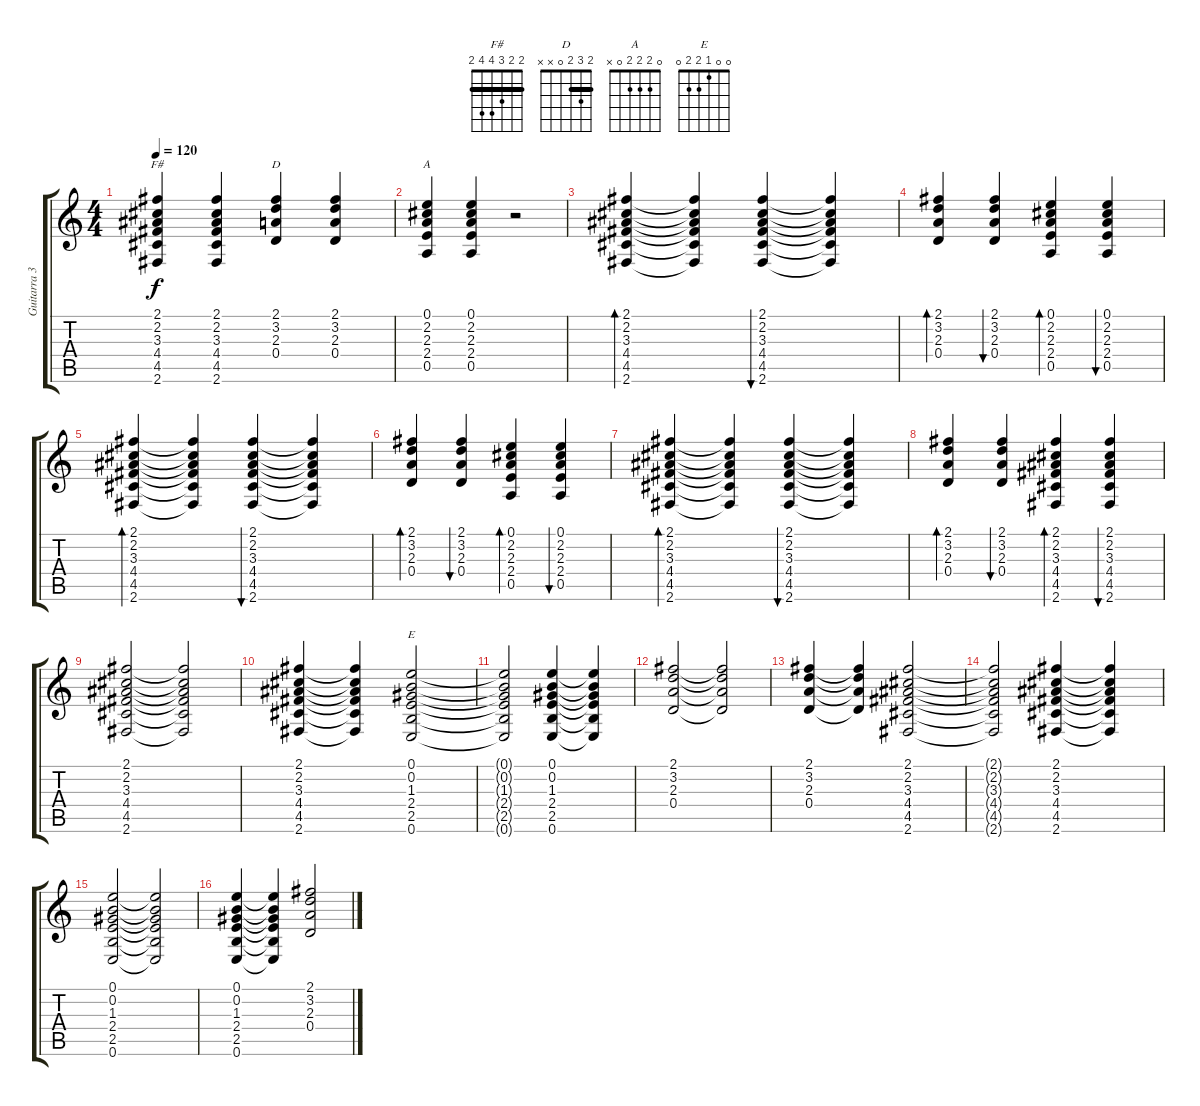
\track ("Guitarra 3" "Guitarra 3") {instrument distortionguitar}
\staff {score tabs}
\tuning (E4 B3 G3 D3 A2 E2) {hide}
\chord ("F#" 2 2 3 4 4 2) {barre 2}
\chord ("D" 2 3 2 0 x x) {barre 2}
\chord ("A" 0 2 2 2 0 x)
\chord ("E" 0 0 1 2 2 0)
\ts (4 4)
\tempo 120
\clef g2
\ks c
(2.1 2.2 3.3 4.4 4.5 2.6).4{ch "F#" dy f} (2.1 2.2 3.3 4.4 4.5 2.6).4 (2.1 3.2 2.3 0.4).4{ch "D"} (2.1 3.2 2.3 0.4).4 |
(0.1 2.2 2.3 2.4 0.5).4{ch "A"} (0.1 2.2 2.3 2.4 0.5).4 r.2 |
(2.1 2.2 3.3 4.4 4.5 2.6).4{bd 60} (2.1{t} 2.2{t} 3.3{t} 4.4{t} 4.5{t} 2.6{t}).4 (2.1 2.2 3.3 4.4 4.5 2.6).4{bu 60} (2.1{t} 2.2{t} 3.3{t} 4.4{t} 4.5{t} 2.6{t}).4 |
(2.1 3.2 2.3 0.4).4{bd 60} (2.1 3.2 2.3 0.4).4{bu 60} (0.1 2.2 2.3 2.4 0.5).4{bd 60} (0.1 2.2 2.3 2.4 0.5).4{bu 60} |
(2.1 2.2 3.3 4.4 4.5 2.6).4{bd 60} (2.1{t} 2.2{t} 3.3{t} 4.4{t} 4.5{t} 2.6{t}).4 (2.1 2.2 3.3 4.4 4.5 2.6).4{bu 60} (2.1{t} 2.2{t} 3.3{t} 4.4{t} 4.5{t} 2.6{t}).4 |
(2.1 3.2 2.3 0.4).4{bd 60} (2.1 3.2 2.3 0.4).4{bu 60} (0.1 2.2 2.3 2.4 0.5).4{bd 60} (0.1 2.2 2.3 2.4 0.5).4{bu 60} |
(2.1 2.2 3.3 4.4 4.5 2.6).4{bd 60} (2.1{t} 2.2{t} 3.3{t} 4.4{t} 4.5{t} 2.6{t}).4 (2.1 2.2 3.3 4.4 4.5 2.6).4{bu 60} (2.1{t} 2.2{t} 3.3{t} 4.4{t} 4.5{t} 2.6{t}).4 |
(2.1 3.2 2.3 0.4).4{bd 60} (2.1 3.2 2.3 0.4).4{bu 60} (2.1 2.2 3.3 4.4 4.5 2.6).4{bd 60} (2.1 2.2 3.3 4.4 4.5 2.6).4{bu 60} |
(2.1 2.2 3.3 4.4 4.5 2.6).2 (2.1{t} 2.2{t} 3.3{t} 4.4{t} 4.5{t} 2.6{t}).2 |
(2.1 2.2 3.3 4.4 4.5 2.6).4 (2.1{t} 2.2{t} 3.3{t} 4.4{t} 4.5{t} 2.6{t}).4 (0.1 0.2 1.3 2.4 2.5 0.6).2{ch "E"} |
(0.1{t} 0.2{t} 1.3{t} 2.4{t} 2.5{t} 0.6{t}).2 (0.1 0.2 1.3 2.4 2.5 0.6).4 (0.1{t} 0.2{t} 1.3{t} 2.4{t} 2.5{t} 0.6{t}).4 |
(2.1 3.2 2.3 0.4).2 (2.1{t} 3.2{t} 2.3{t} 0.4{t}).2 |
(2.1 3.2 2.3 0.4).4 (2.1{t} 3.2{t} 2.3{t} 0.4{t}).4 (2.1 2.2 3.3 4.4 4.5 2.6).2 |
(2.1{t} 2.2{t} 3.3{t} 4.4{t} 4.5{t} 2.6{t}).2 (2.1 2.2 3.3 4.4 4.5 2.6).4 (2.1{t} 2.2{t} 3.3{t} 4.4{t} 4.5{t} 2.6{t}).4 |
(0.1 0.2 1.3 2.4 2.5 0.6).2 (0.1{t} 0.2{t} 1.3{t} 2.4{t} 2.5{t} 0.6{t}).2 |
(0.1 0.2 1.3 2.4 2.5 0.6).4 (0.1{t} 0.2{t} 1.3{t} 2.4{t} 2.5{t} 0.6{t}).4 (2.1 3.2 2.3 0.4).2
